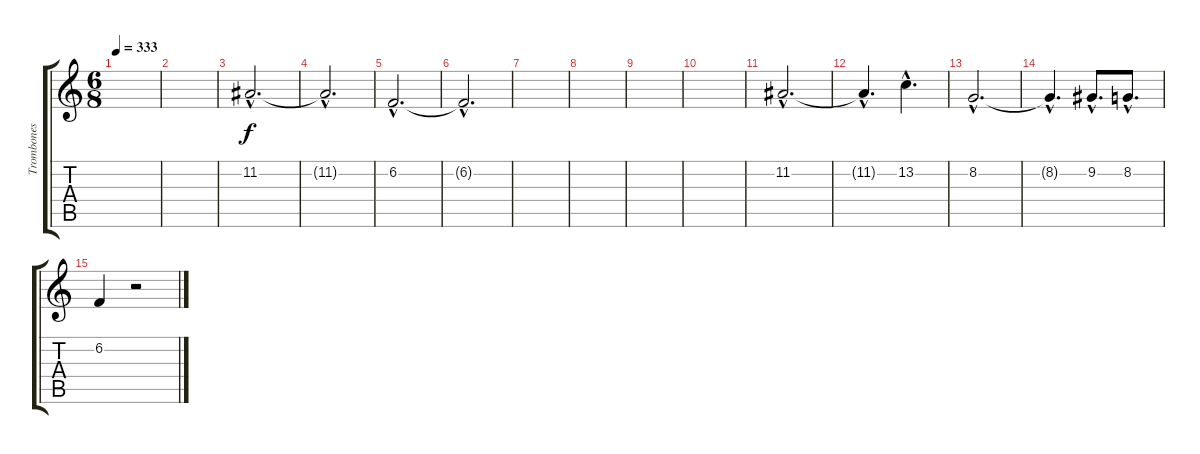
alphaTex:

\track ("Trombones" "Trombones") {instrument trombone}
\staff {score tabs}
\tuning (E4 B3 G3 D3 A2 E2) {hide}
\ts (6 8)
\tempo 333
\clef g2
\ks c
|
|
11.2{hac}.2{d} |
11.2{hac t}.2{d} |
6.2{hac}.2{d} |
6.2{hac t}.2{d} |
|
|
|
|
11.2{hac}.2{d} |
11.2{hac t}.4{d} 13.2{hac}.4{d} |
8.2{hac}.2{d} |
8.2{hac t}.4{d} 9.2{hac}.8{d} 8.2{hac}.8{d} |
6.2.4 r.2
